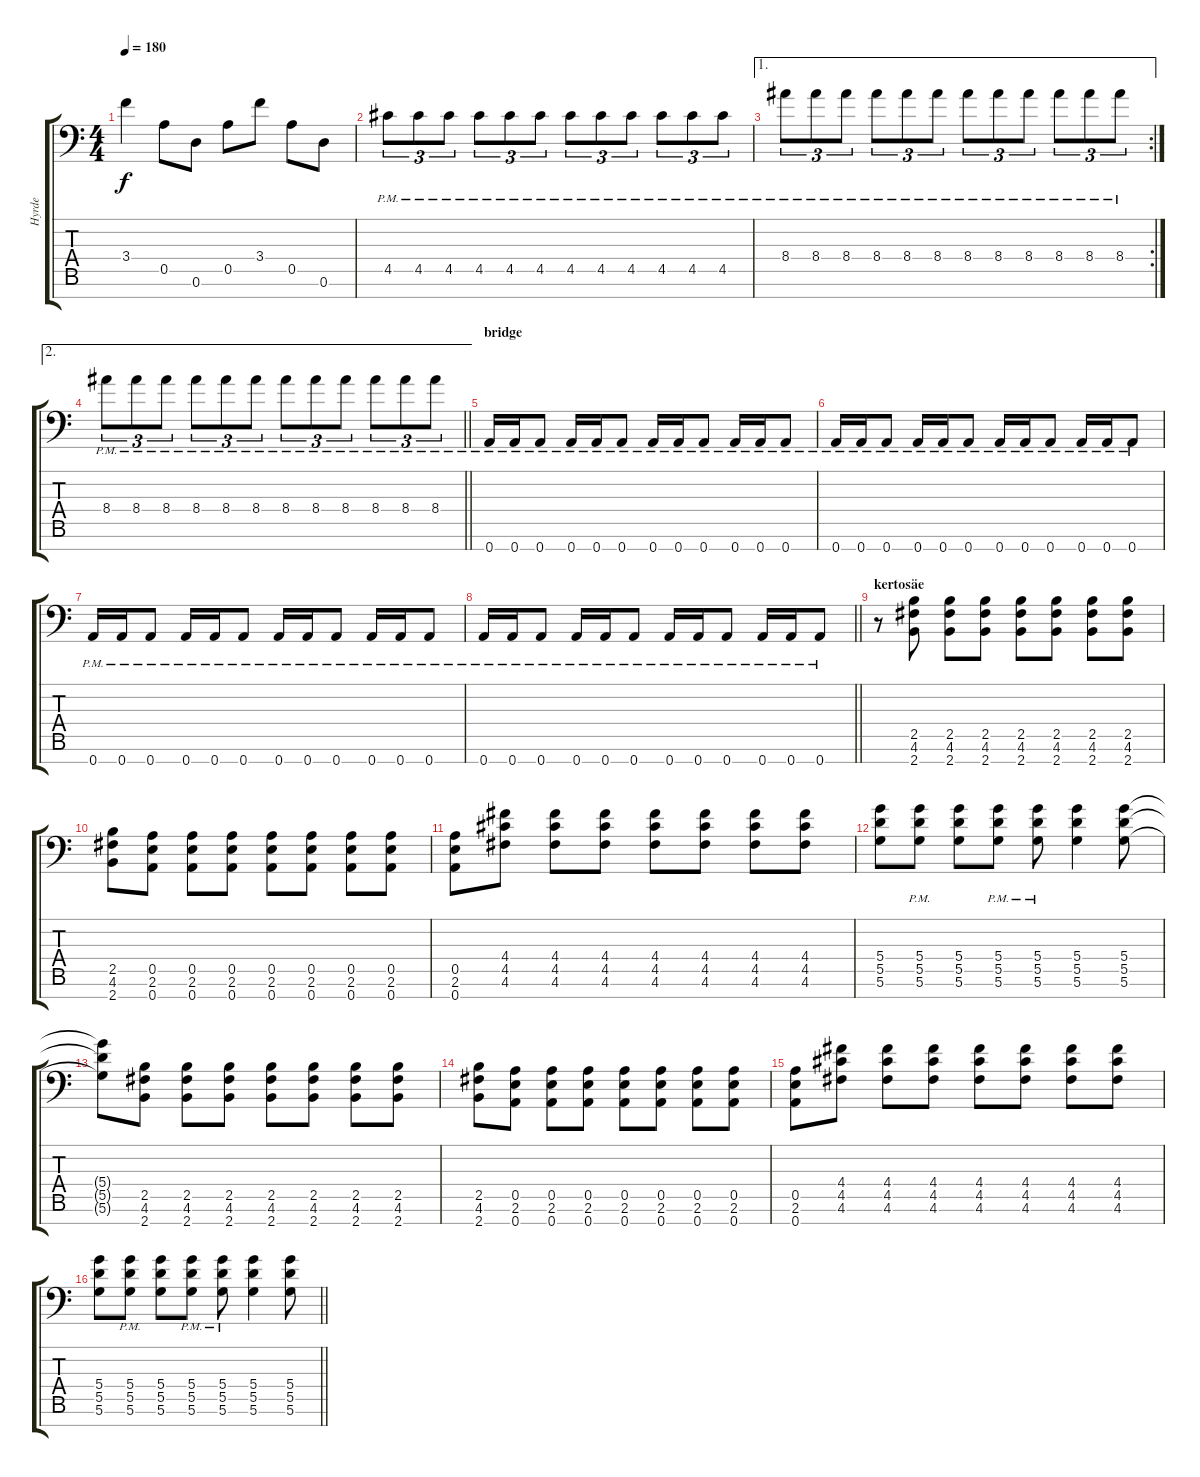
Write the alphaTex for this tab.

\track ("Hyrde" "Hyrde") {instrument distortionguitar}
\staff {score tabs}
\tuning (E4 B3 G3 D3 A2 D2 A1) {hide}
\ts (4 4)
\tempo 180
\clef f4
\ks c
3.4{t}.4{dy f} 0.5.8 0.6.8 0.5.8 3.4.8 0.5.8 0.6.8 |
4.5{pm}.8{tu (3 2)} 4.5{pm}.8{tu (3 2)} 4.5{pm}.8{tu (3 2)} 4.5{pm}.8{tu (3 2)} 4.5{pm}.8{tu (3 2)} 4.5{pm}.8{tu (3 2)} 4.5{pm}.8{tu (3 2)} 4.5{pm}.8{tu (3 2)} 4.5{pm}.8{tu (3 2)} 4.5{pm}.8{tu (3 2)} 4.5{pm}.8{tu (3 2)} 4.5{pm}.8{tu (3 2)} |
\ae 1
\rc 2
8.4{pm}.8{tu (3 2)} 8.4{pm}.8{tu (3 2)} 8.4{pm}.8{tu (3 2)} 8.4{pm}.8{tu (3 2)} 8.4{pm}.8{tu (3 2)} 8.4{pm}.8{tu (3 2)} 8.4{pm}.8{tu (3 2)} 8.4{pm}.8{tu (3 2)} 8.4{pm}.8{tu (3 2)} 8.4{pm}.8{tu (3 2)} 8.4{pm}.8{tu (3 2)} 8.4{pm}.8{tu (3 2)} |
\ae 2
\barLineRight lightlight
8.4{pm}.8{tu (3 2)} 8.4{pm}.8{tu (3 2)} 8.4{pm}.8{tu (3 2)} 8.4{pm}.8{tu (3 2)} 8.4{pm}.8{tu (3 2)} 8.4{pm}.8{tu (3 2)} 8.4{pm}.8{tu (3 2)} 8.4{pm}.8{tu (3 2)} 8.4{pm}.8{tu (3 2)} 8.4{pm}.8{tu (3 2)} 8.4{pm}.8{tu (3 2)} 8.4{pm}.8{tu (3 2)} |
\section ("" "bridge")
0.7{pm}.16 0.7{pm}.16 0.7{pm}.8 0.7{pm}.16 0.7{pm}.16 0.7{pm}.8 0.7{pm}.16 0.7{pm}.16 0.7{pm}.8 0.7{pm}.16 0.7{pm}.16 0.7{pm}.8 |
0.7{pm}.16 0.7{pm}.16 0.7{pm}.8 0.7{pm}.16 0.7{pm}.16 0.7{pm}.8 0.7{pm}.16 0.7{pm}.16 0.7{pm}.8 0.7{pm}.16 0.7{pm}.16 0.7{pm}.8 |
0.7{pm}.16 0.7{pm}.16 0.7{pm}.8 0.7{pm}.16 0.7{pm}.16 0.7{pm}.8 0.7{pm}.16 0.7{pm}.16 0.7{pm}.8 0.7{pm}.16 0.7{pm}.16 0.7{pm}.8 |
\barLineRight lightlight
0.7{pm}.16 0.7{pm}.16 0.7{pm}.8 0.7{pm}.16 0.7{pm}.16 0.7{pm}.8 0.7{pm}.16 0.7{pm}.16 0.7{pm}.8 0.7{pm}.16 0.7{pm}.16 0.7{pm}.8 |
\section ("" "kertosäe")
r.8 (2.5 4.6 2.7).8 (2.5 4.6 2.7).8 (2.5 4.6 2.7).8 (2.5 4.6 2.7).8 (2.5 4.6 2.7).8 (2.5 4.6 2.7).8 (2.5 4.6 2.7).8 |
(2.5 4.6 2.7).8 (0.5 2.6 0.7).8 (0.5 2.6 0.7).8 (0.5 2.6 0.7).8 (0.5 2.6 0.7).8 (0.5 2.6 0.7).8 (0.5 2.6 0.7).8 (0.5 2.6 0.7).8 |
(0.5 2.6 0.7).8 (4.4 4.5 4.6).8 (4.4 4.5 4.6).8 (4.4 4.5 4.6).8 (4.4 4.5 4.6).8 (4.4 4.5 4.6).8 (4.4 4.5 4.6).8 (4.4 4.5 4.6).8 |
(5.4 5.5 5.6).8 (5.4{pm} 5.5{pm} 5.6{pm}).8 (5.4 5.5 5.6).8 (5.4{pm} 5.5{pm} 5.6{pm}).8 (5.4{pm} 5.5{pm} 5.6{pm}).8 (5.4 5.5 5.6).4 (5.4 5.5 5.6).8 |
(5.4{t} 5.5{t} 5.6{t}).8 (2.5 4.6 2.7).8 (2.5 4.6 2.7).8 (2.5 4.6 2.7).8 (2.5 4.6 2.7).8 (2.5 4.6 2.7).8 (2.5 4.6 2.7).8 (2.5 4.6 2.7).8 |
(2.5 4.6 2.7).8 (0.5 2.6 0.7).8 (0.5 2.6 0.7).8 (0.5 2.6 0.7).8 (0.5 2.6 0.7).8 (0.5 2.6 0.7).8 (0.5 2.6 0.7).8 (0.5 2.6 0.7).8 |
(0.5 2.6 0.7).8 (4.4 4.5 4.6).8 (4.4 4.5 4.6).8 (4.4 4.5 4.6).8 (4.4 4.5 4.6).8 (4.4 4.5 4.6).8 (4.4 4.5 4.6).8 (4.4 4.5 4.6).8 |
\barLineRight lightlight
(5.4 5.5 5.6).8 (5.4{pm} 5.5{pm} 5.6{pm}).8 (5.4 5.5 5.6).8 (5.4{pm} 5.5{pm} 5.6{pm}).8 (5.4{pm} 5.5{pm} 5.6{pm}).8 (5.4 5.5 5.6).4 (5.4 5.5 5.6).8
